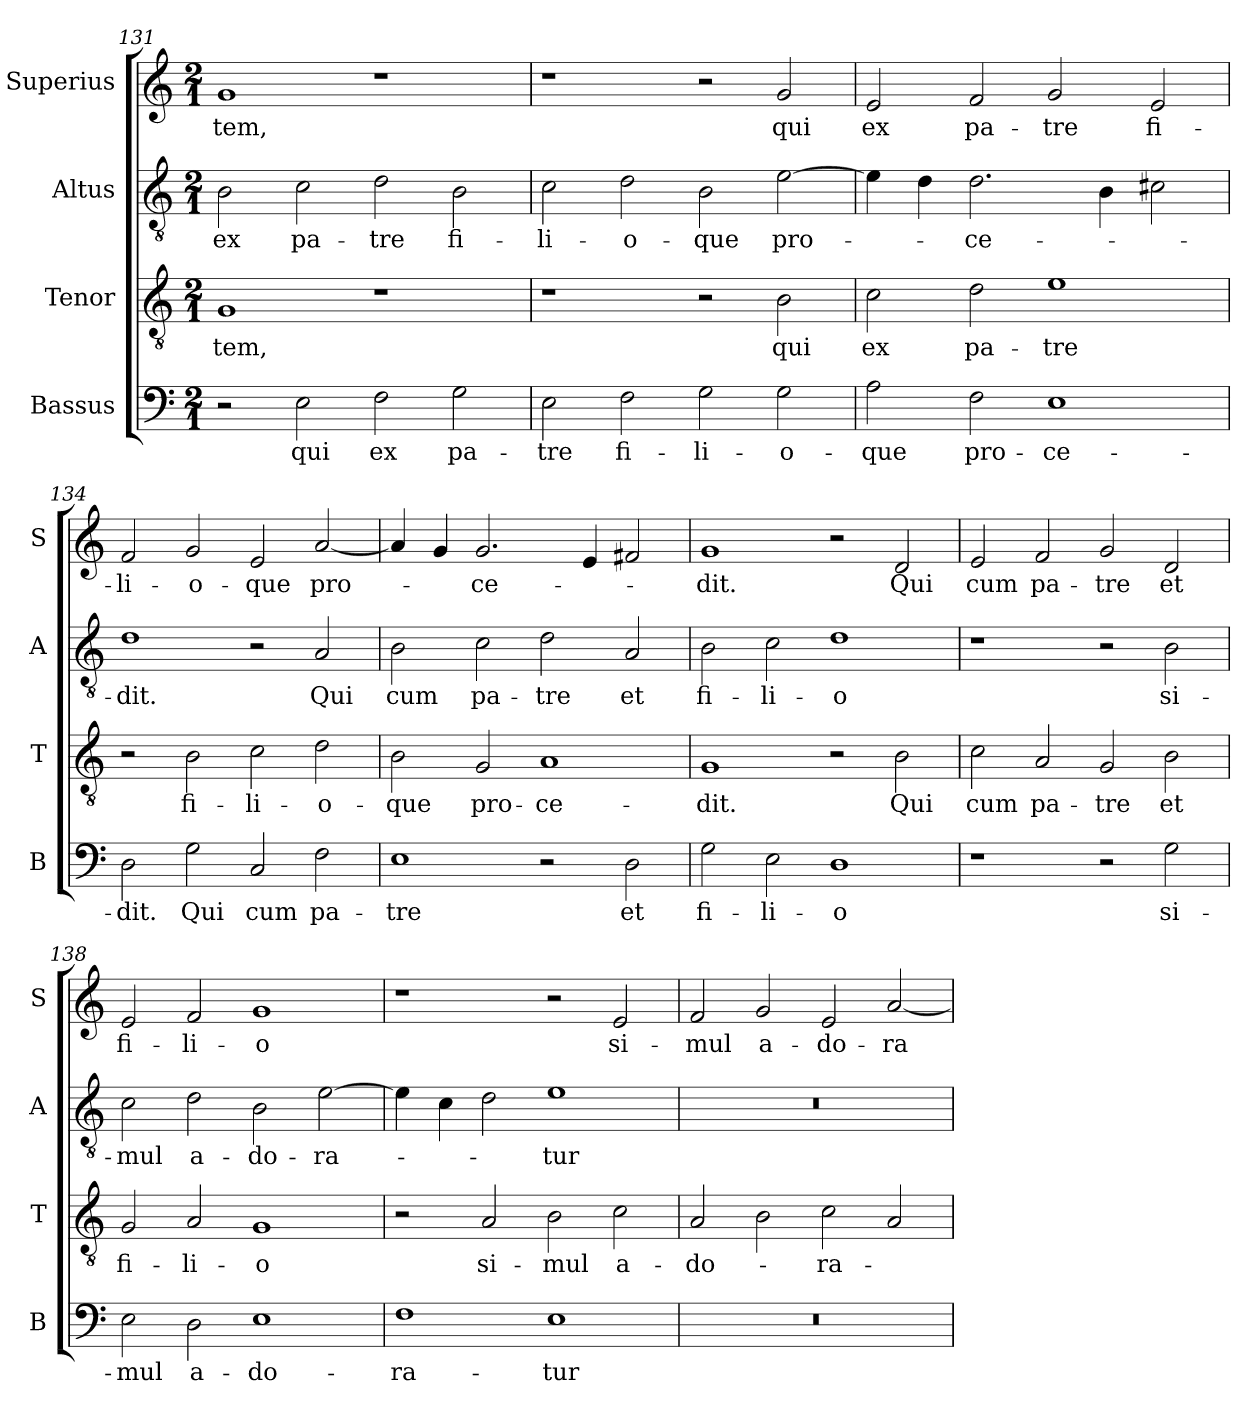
**kern	**text	**kern	**text	**kern	**text	**kern	**text
*part4	*part4	*part3	*part3	*part2	*part2	*part1	*part1
*staff4	*staff4	*staff3	*staff3	*staff2	*staff2	*staff1	*staff1
*I"Bassus	*	*I"Tenor	*	*I"Altus	*	*I"Superius	*
*I'B	*	*I'T	*	*I'A	*	*I'S	*
*clefF4	*	*clefGv2	*	*clefGv2	*	*clefG2	*
*k[]	*	*k[]	*	*k[]	*	*k[]	*
*M2/1	*	*M2/1	*	*M2/1	*	*M2/1	*
=131	=131	=131	=131	=131	=131	=131	=131
2r	.	1G	-tem,	2B\	ex	1g	-tem,
2E\	qui	.	.	2c\	pa-	.	.
2F\	ex	1r	.	2d\	-tre	1r	.
2G\	pa-	.	.	2B\	fi-	.	.
=132	=132	=132	=132	=132	=132	=132	=132
2E\	-tre	1r	.	2c\	-li-	1r	.
2F\	fi-	.	.	2d\	-o-	.	.
2G\	-li-	2r	.	2B\	-que	2r	.
2G\	-o-	2B\	qui	[2e\	pro-	2g/	qui
=133	=133	=133	=133	=133	=133	=133	=133
2A\	-que	2c\	ex	4e\]	.	2e/	ex
.	.	.	.	4d\	.	.	.
2F\	pro-	2d\	pa-	2.d\	-ce-	2f/	pa-
1E	-ce-	1e	-tre	.	.	2g/	-tre
.	.	.	.	4B\	.	.	.
.	.	.	.	2c#X\	.	2e/	fi-
=134	=134	=134	=134	=134	=134	=134	=134
2D\	-dit.	2r	.	1d	-dit.	2f/	-li-
2G\	Qui	2B\	fi-	.	.	2g/	-o-
2C/	cum	2c\	-li-	2r	.	2e/	-que
2F\	pa-	2d\	-o-	2A/	Qui	[2a/	pro-
=135	=135	=135	=135	=135	=135	=135	=135
1E	-tre	2B\	-que	2B\	cum	4a/]	.
.	.	.	.	.	.	4g/	.
.	.	2G/	pro-	2c\	pa-	2.g/	-ce-
2r	.	1A	-ce-	2d\	-tre	.	.
.	.	.	.	.	.	4e/	.
2D\	et	.	.	2A/	et	2f#X/	.
=136	=136	=136	=136	=136	=136	=136	=136
2G\	fi-	1G	-dit.	2B\	fi-	1g	-dit.
2E\	-li-	.	.	2c\	-li-	.	.
1D	-o	2r	.	1d	-o	2r	.
.	.	2B\	Qui	.	.	2d/	Qui
=137	=137	=137	=137	=137	=137	=137	=137
1r	.	2c\	cum	1r	.	2e/	cum
.	.	2A/	pa-	.	.	2f/	pa-
2r	.	2G/	-tre	2r	.	2g/	-tre
2G\	si-	2B\	et	2B\	si-	2d/	et
=138	=138	=138	=138	=138	=138	=138	=138
2E\	-mul	2G/	fi-	2c\	-mul	2e/	fi-
2D\	a-	2A/	-li-	2d\	a-	2f/	-li-
1E	-do-	1G	-o	2B\	-do-	1g	-o
.	.	.	.	[2e\	-ra-	.	.
=139	=139	=139	=139	=139	=139	=139	=139
1F	-ra-	2r	.	4e\]	.	1r	.
.	.	.	.	4c\	.	.	.
.	.	2A/	si-	2d\	.	.	.
1E	-tur	2B\	-mul	1e	-tur	2r	.
.	.	2c\	a-	.	.	2e/	si-
=140	=140	=140	=140	=140	=140	=140	=140
0r	.	2A/	-do-	0r	.	2f/	-mul
.	.	2B\	.	.	.	2g/	a-
.	.	2c\	-ra-	.	.	2e/	-do-
.	.	2A/	.	.	.	[2a/	-ra-
=	=	=	=	=	=	=	=
*-	*-	*-	*-	*-	*-	*-	*-
